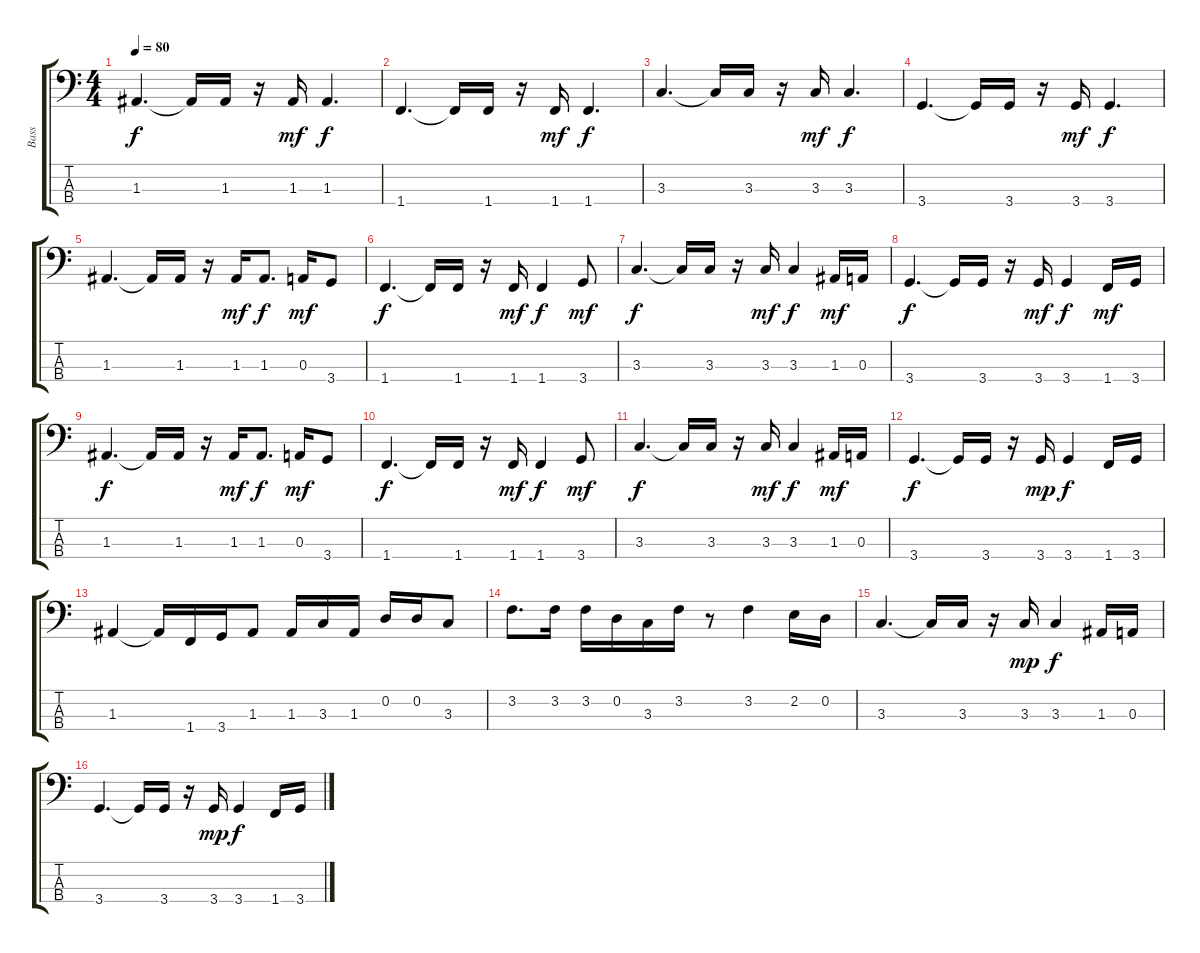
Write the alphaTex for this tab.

\track ("Bass" "Bass") {instrument acousticbass}
\staff {score tabs}
\tuning (G2 D2 A1 E1) {hide}
\ts (4 4)
\tempo 80
\clef f4
\ks c
1.3.4{d dy f} 1.3{t}.16 1.3.16 r.16 1.3.16{dy mf} 1.3.4{d dy f} |
1.4.4{d} 1.4{t}.16 1.4.16 r.16 1.4.16{dy mf} 1.4.4{d dy f} |
3.3.4{d} 3.3{t}.16 3.3.16 r.16 3.3.16{dy mf} 3.3.4{d dy f} |
3.4.4{d} 3.4{t}.16 3.4.16 r.16 3.4.16{dy mf} 3.4.4{d dy f} |
1.3.4{d} 1.3{t}.16 1.3.16 r.16 1.3.16{dy mf} 1.3.8{d dy f} 0.3.16{dy mf} 3.4.8 |
1.4.4{d dy f} 1.4{t}.16 1.4.16 r.16 1.4.16{dy mf} 1.4.4{dy f} 3.4.8{dy mf} |
3.3.4{d dy f} 3.3{t}.16 3.3.16 r.16 3.3.16{dy mf} 3.3.4{dy f} 1.3.16{dy mf} 0.3.16 |
3.4.4{d dy f} 3.4{t}.16 3.4.16 r.16 3.4.16{dy mf} 3.4.4{dy f} 1.4.16{dy mf} 3.4.16 |
1.3.4{d dy f} 1.3{t}.16 1.3.16 r.16 1.3.16{dy mf} 1.3.8{d dy f} 0.3.16{dy mf} 3.4.8 |
1.4.4{d dy f} 1.4{t}.16 1.4.16 r.16 1.4.16{dy mf} 1.4.4{dy f} 3.4.8{dy mf} |
3.3.4{d dy f} 3.3{t}.16 3.3.16 r.16 3.3.16{dy mf} 3.3.4{dy f} 1.3.16{dy mf} 0.3.16 |
3.4.4{d dy f} 3.4{t}.16 3.4.16 r.16 3.4.16{dy mp} 3.4.4{dy f} 1.4.16 3.4.16 |
1.3.4 1.3{t}.16 1.4.16 3.4.16 1.3.8 1.3.16 3.3.16 1.3.16 0.2.16 0.2.16 3.3.8 |
3.2.8{d} 3.2.16 3.2.16 0.2.16 3.3.16 3.2.16 r.8 3.2.4 2.2.16 0.2.16 |
3.3.4{d} 3.3{t}.16 3.3.16 r.16 3.3.16{dy mp} 3.3.4{dy f} 1.3.16 0.3.16 |
3.4.4{d} 3.4{t}.16 3.4.16 r.16 3.4.16{dy mp} 3.4.4{dy f} 1.4.16 3.4.16
